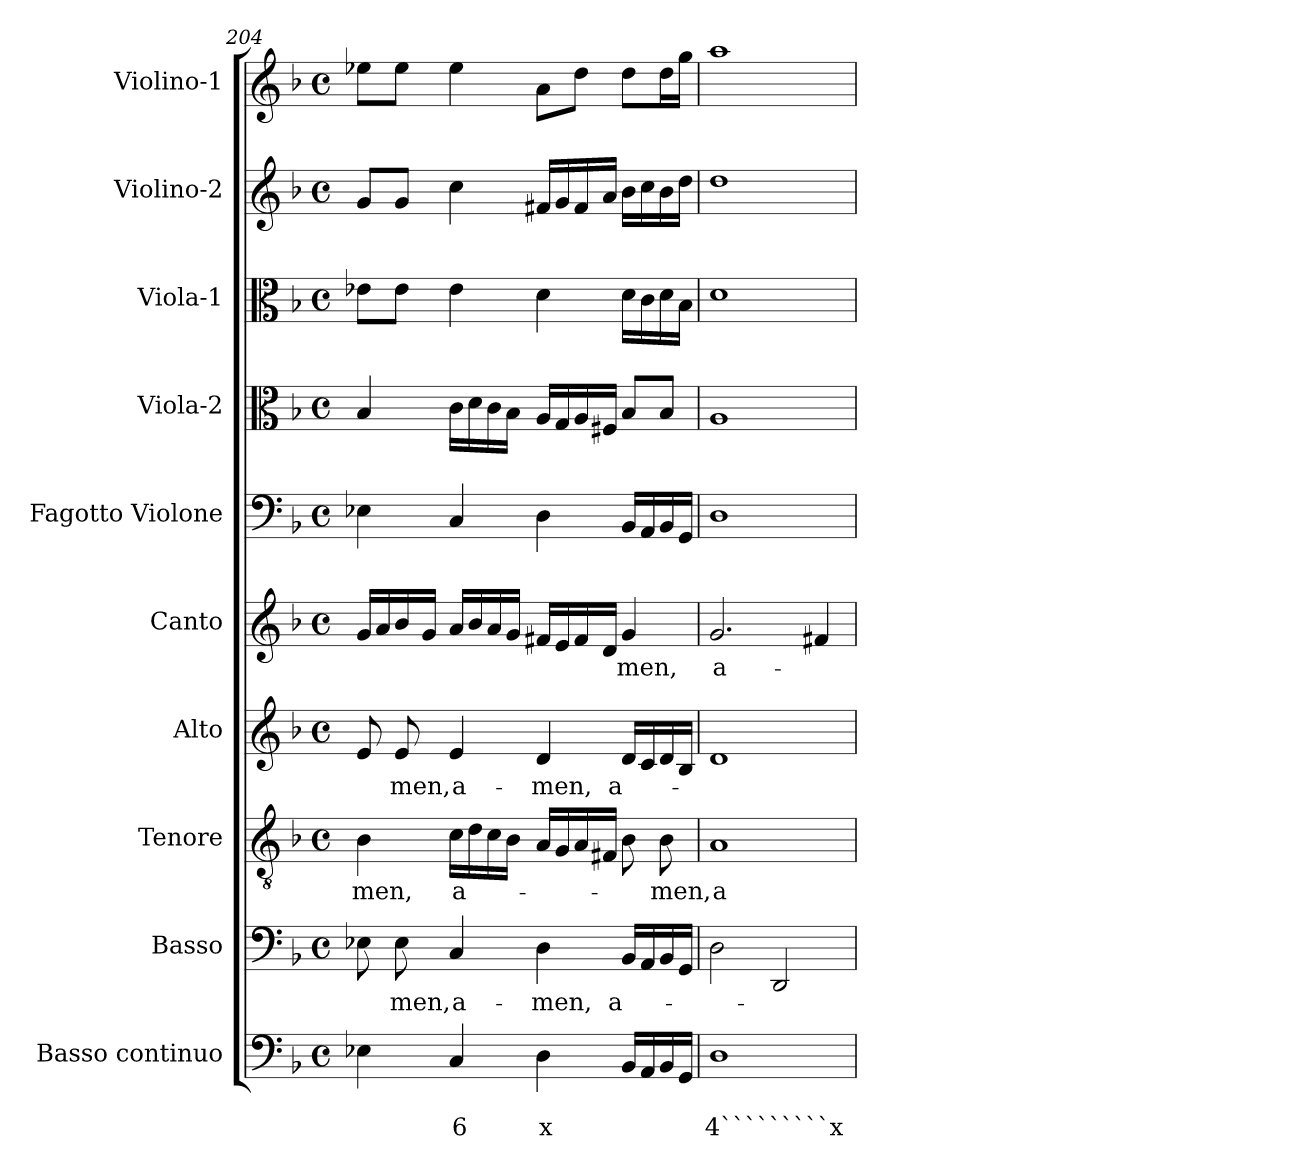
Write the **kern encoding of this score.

**kern	**text	**text	**kern	**text	**kern	**text	**kern	**text	**kern	**text	**kern	**kern	**kern	**kern	**kern
*part10	*part10	*part10	*part9	*part9	*part8	*part8	*part7	*part7	*part6	*part6	*part5	*part4	*part3	*part2	*part1
*staff10	*staff10	*staff10	*staff9	*staff9	*staff8	*staff8	*staff7	*staff7	*staff6	*staff6	*staff5	*staff4	*staff3	*staff2	*staff1
*I"Basso continuo	*	*	*I"Basso	*	*I"Tenore	*	*I"Alto	*	*I"Canto	*	*I"Fagotto Violone	*I"Viola-2	*I"Viola-1	*I"Violino-2	*I"Violino-1
*clefF4	*	*	*clefF4	*	*clefGv2	*	*clefG2	*	*clefG2	*	*clefF4	*clefC3	*clefC3	*clefG2	*clefG2
*k[b-]	*	*	*k[b-]	*	*k[b-]	*	*k[b-]	*	*k[b-]	*	*k[b-]	*k[b-]	*k[b-]	*k[b-]	*k[b-]
*F:	*	*	*F:	*	*F:	*	*F:	*	*F:	*	*F:	*F:	*F:	*F:	*F:
*M4/4	*	*	*M4/4	*	*M4/4	*	*M4/4	*	*M4/4	*	*M4/4	*M4/4	*M4/4	*M4/4	*M4/4
*met(c)	*	*	*met(c)	*	*met(c)	*	*met(c)	*	*met(c)	*	*met(c)	*met(c)	*met(c)	*met(c)	*met(c)
=204	=204	=204	=204	=204	=204	=204	=204	=204	=204	=204	=204	=204	=204	=204	=204
!	!	!	!	!	!	!LO:LY:b	!	!	!	!	!	!	!	!	!
4E-X\	.	.	8E-X\	.	4B-\	-men,	8e/	.	16g/LL	.	4E-X\	4B-/	8e-X\L	8g/L	8ee-X\L
.	.	.	.	.	.	.	.	.	16a/	.	.	.	.	.	.
!	!	!	!	!LO:LY:b	!	!	!	!	!	!	!	!	!	!	!
!	!	!	!	!	!	!	!	!LO:LY:b	!	!	!	!	!	!	!
.	.	.	8E-\	-men,	.	.	8e/	-men,	16b-/	.	.	.	8e-\J	8g/J	8ee-\J
.	.	.	.	.	.	.	.	.	16g/JJ	.	.	.	.	.	.
!	!	!LO:LY:b	!	!	!	!	!	!	!	!	!	!	!	!	!
!	!	!	!	!LO:LY:b	!	!	!	!	!	!	!	!	!	!	!
!	!	!	!	!	!	!LO:LY:b	!	!	!	!	!	!	!	!	!
!	!	!	!	!	!	!	!	!LO:LY:b	!	!	!	!	!	!	!
4C/	.	6	4C/	a-	16c\LL	a-	4e/	a-	16a/LL	.	4C/	16c\LL	4e-\	4cc\	4ee-\
.	.	.	.	.	16d\	.	.	.	16b-/	.	.	16d\	.	.	.
.	.	.	.	.	16c\	.	.	.	16a/	.	.	16c\	.	.	.
.	.	.	.	.	16B-\JJ	.	.	.	16g/JJ	.	.	16B-\JJ	.	.	.
!	!	!LO:LY:b	!	!	!	!	!	!	!	!	!	!	!	!	!
!	!	!	!	!LO:LY:b	!	!	!	!	!	!	!	!	!	!	!
!	!	!	!	!	!	!	!	!LO:LY:b	!	!	!	!	!	!	!
4D\	.	x	4D\	-men,	16A/LL	.	4d/	-men,	16f#X/LL	.	4D\	16A/LL	4d\	16f#X/LL	8a\L
.	.	.	.	.	16G/	.	.	.	16e/	.	.	16G/	.	16g/	.
.	.	.	.	.	16A/	.	.	.	16f#/	.	.	16A/	.	16f#/	8dd\J
.	.	.	.	.	16F#X/JJ	.	.	.	16d/JJ	.	.	16F#X/JJ	.	16a/JJ	.
!	!	!	!	!LO:LY:b	!	!	!	!	!	!	!	!	!	!	!
!	!	!	!	!	!	!	!	!LO:LY:b	!	!	!	!	!	!	!
!	!	!	!	!	!	!	!	!	!	!LO:LY:b	!	!	!	!	!
16BB-/LL	.	.	16BB-/LL	a-	8B-\	.	16d/LL	a-	4g/	-men,	16BB-/LL	8B-/L	16d\LL	16b-\LL	8dd\L
16AA/	.	.	16AA/	.	.	.	16c/	.	.	.	16AA/	.	16c\	16cc\	.
!	!	!	!	!	!	!LO:LY:b	!	!	!	!	!	!	!	!	!
16BB-/	.	.	16BB-/	.	8B-\	-men,	16d/	.	.	.	16BB-/	8B-/J	16d\	16b-\	16dd\L
16GG/JJ	.	.	16GG/JJ	.	.	.	16B-/JJ	.	.	.	16GG/JJ	.	16B-\JJ	16dd\JJ	16gg\JJ
=205	=205	=205	=205	=205	=205	=205	=205	=205	=205	=205	=205	=205	=205	=205	=205
!	!	!LO:LY:b	!	!	!	!	!	!	!	!	!	!	!	!	!
!	!	!	!	!	!	!LO:LY:b	!	!	!	!	!	!	!	!	!
!	!	!	!	!	!	!	!	!	!	!LO:LY:b	!	!	!	!	!
1D	.	4`````````x	2D\	.	1A	a-	1d	.	2.g/	a-	1D	1A	1d	1dd	1aa
.	.	.	2DD/	.	.	.	.	.	.	.	.	.	.	.	.
.	.	.	.	.	.	.	.	.	4f#X/	.	.	.	.	.	.
=	=	=	=	=	=	=	=	=	=	=	=	=	=	=	=
*-	*-	*-	*-	*-	*-	*-	*-	*-	*-	*-	*-	*-	*-	*-	*-
